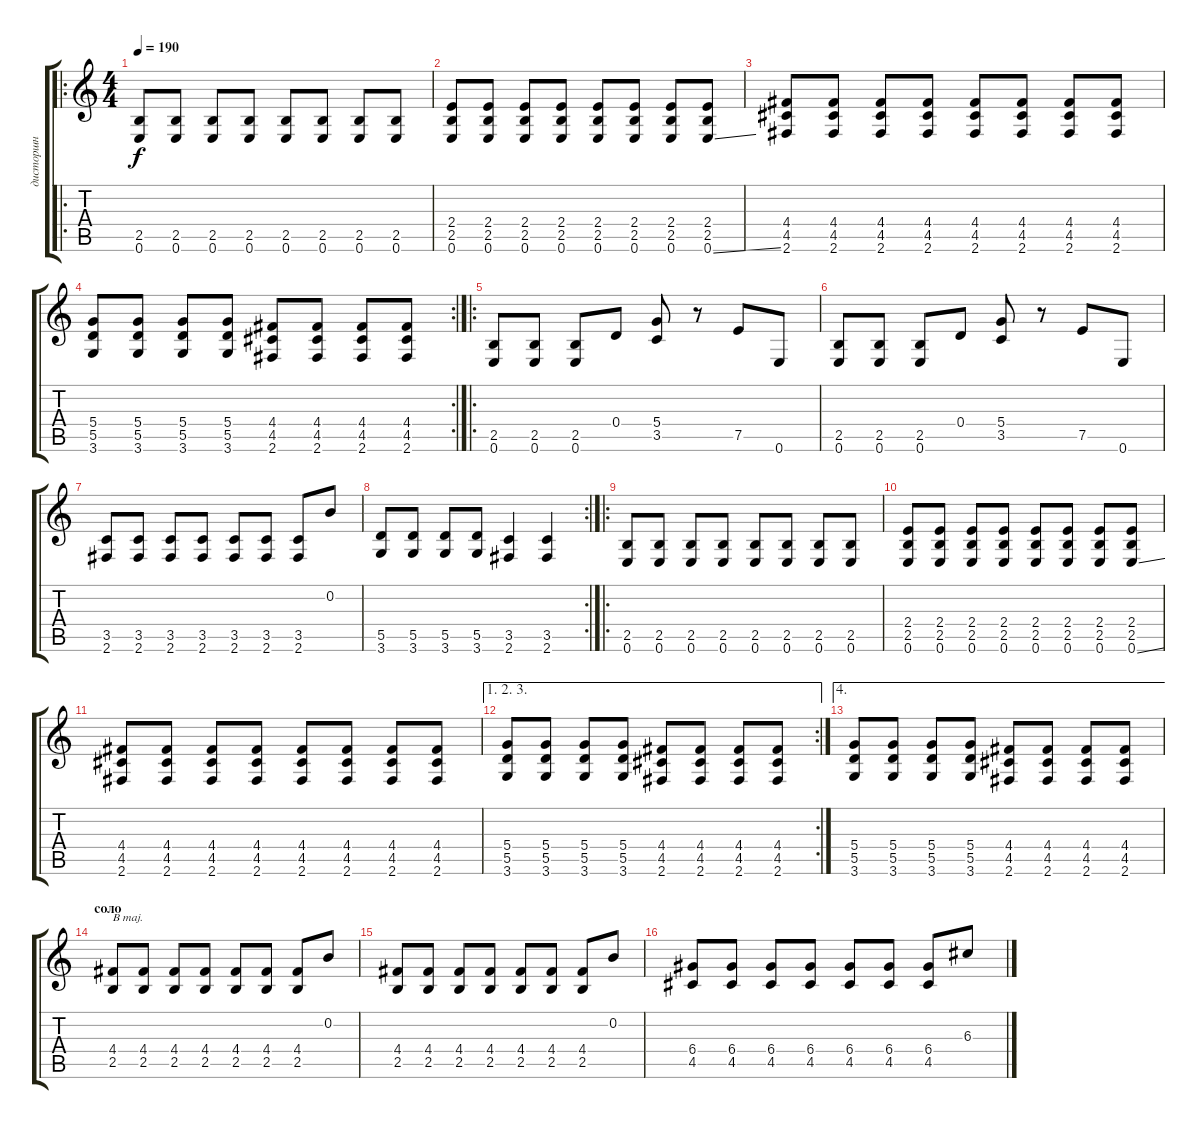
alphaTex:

\track ("дисторшн" "дисторшн") {instrument distortionguitar}
\staff {score tabs}
\tuning (E4 B3 G3 D3 A2 E2) {hide}
\ro
\ts (4 4)
\tempo 190
\clef g2
\ks c
(2.5 0.6).8{dy f} (2.5 0.6).8 (2.5 0.6).8 (2.5 0.6).8 (2.5 0.6).8 (2.5 0.6).8 (2.5 0.6).8 (2.5 0.6).8 |
(2.4 2.5 0.6).8 (2.4 2.5 0.6).8 (2.4 2.5 0.6).8 (2.4 2.5 0.6).8 (2.4 2.5 0.6).8 (2.4 2.5 0.6).8 (2.4 2.5 0.6).8 (2.4 2.5 0.6{ss}).8 |
(4.4 4.5 2.6).8 (4.4 4.5 2.6).8 (4.4 4.5 2.6).8 (4.4 4.5 2.6).8 (4.4 4.5 2.6).8 (4.4 4.5 2.6).8 (4.4 4.5 2.6).8 (4.4 4.5 2.6).8 |
\rc 2
(5.4 5.5 3.6).8 (5.4 5.5 3.6).8 (5.4 5.5 3.6).8 (5.4 5.5 3.6).8 (4.4 4.5 2.6).8 (4.4 4.5 2.6).8 (4.4 4.5 2.6).8 (4.4 4.5 2.6).8 |
\ro
(2.5 0.6).8 (2.5 0.6).8 (2.5 0.6).8 0.4.8 (5.4 3.5).8 r.8 7.5.8 0.6.8 |
(2.5 0.6).8 (2.5 0.6).8 (2.5 0.6).8 0.4.8 (5.4 3.5).8 r.8 7.5.8 0.6.8 |
(3.5 2.6).8 (3.5 2.6).8 (3.5 2.6).8 (3.5 2.6).8 (3.5 2.6).8 (3.5 2.6).8 (3.5 2.6).8 0.2.8 |
\rc 2
(5.5 3.6).8 (5.5 3.6).8 (5.5 3.6).8 (5.5 3.6).8 (3.5 2.6).4 (3.5 2.6).4 |
\ro
(2.5 0.6).8 (2.5 0.6).8 (2.5 0.6).8 (2.5 0.6).8 (2.5 0.6).8 (2.5 0.6).8 (2.5 0.6).8 (2.5 0.6).8 |
(2.4 2.5 0.6).8 (2.4 2.5 0.6).8 (2.4 2.5 0.6).8 (2.4 2.5 0.6).8 (2.4 2.5 0.6).8 (2.4 2.5 0.6).8 (2.4 2.5 0.6).8 (2.4 2.5 0.6{ss}).8 |
(4.4 4.5 2.6).8 (4.4 4.5 2.6).8 (4.4 4.5 2.6).8 (4.4 4.5 2.6).8 (4.4 4.5 2.6).8 (4.4 4.5 2.6).8 (4.4 4.5 2.6).8 (4.4 4.5 2.6).8 |
\ae (1 2 3)
\rc 2
(5.4 5.5 3.6).8 (5.4 5.5 3.6).8 (5.4 5.5 3.6).8 (5.4 5.5 3.6).8 (4.4 4.5 2.6).8 (4.4 4.5 2.6).8 (4.4 4.5 2.6).8 (4.4 4.5 2.6).8 |
\ae 4
(5.4 5.5 3.6).8 (5.4 5.5 3.6).8 (5.4 5.5 3.6).8 (5.4 5.5 3.6).8 (4.4 4.5 2.6).8 (4.4 4.5 2.6).8 (4.4 4.5 2.6).8 (4.4 4.5 2.6).8 |
\section ("" "соло")
(4.4 2.5).8{txt "B maj."} (4.4 2.5).8 (4.4 2.5).8 (4.4 2.5).8 (4.4 2.5).8 (4.4 2.5).8 (4.4 2.5).8 0.2.8 |
(4.4 2.5).8 (4.4 2.5).8 (4.4 2.5).8 (4.4 2.5).8 (4.4 2.5).8 (4.4 2.5).8 (4.4 2.5).8 0.2.8 |
(6.4 4.5).8 (6.4 4.5).8 (6.4 4.5).8 (6.4 4.5).8 (6.4 4.5).8 (6.4 4.5).8 (6.4 4.5).8 6.3.8
